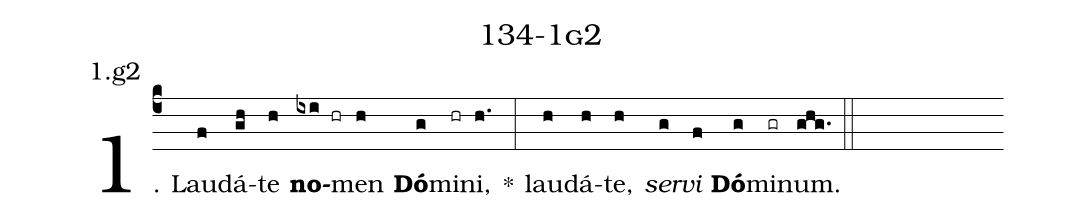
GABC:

name: 134-1g2;
annotation: 1.g2;
%%
(c4)1. Lau(f)dá(gh)te(h) <b>no</b>(ixi hr)men(h) <b>Dó</b>(g)mi(hr)ni,(h.) *(:) lau(h)dá(h)te,(h) <i>ser</i>(g)<i>vi</i>(f) <b>Dó</b>(g)mi(gr)num.(ghg.) (::)
